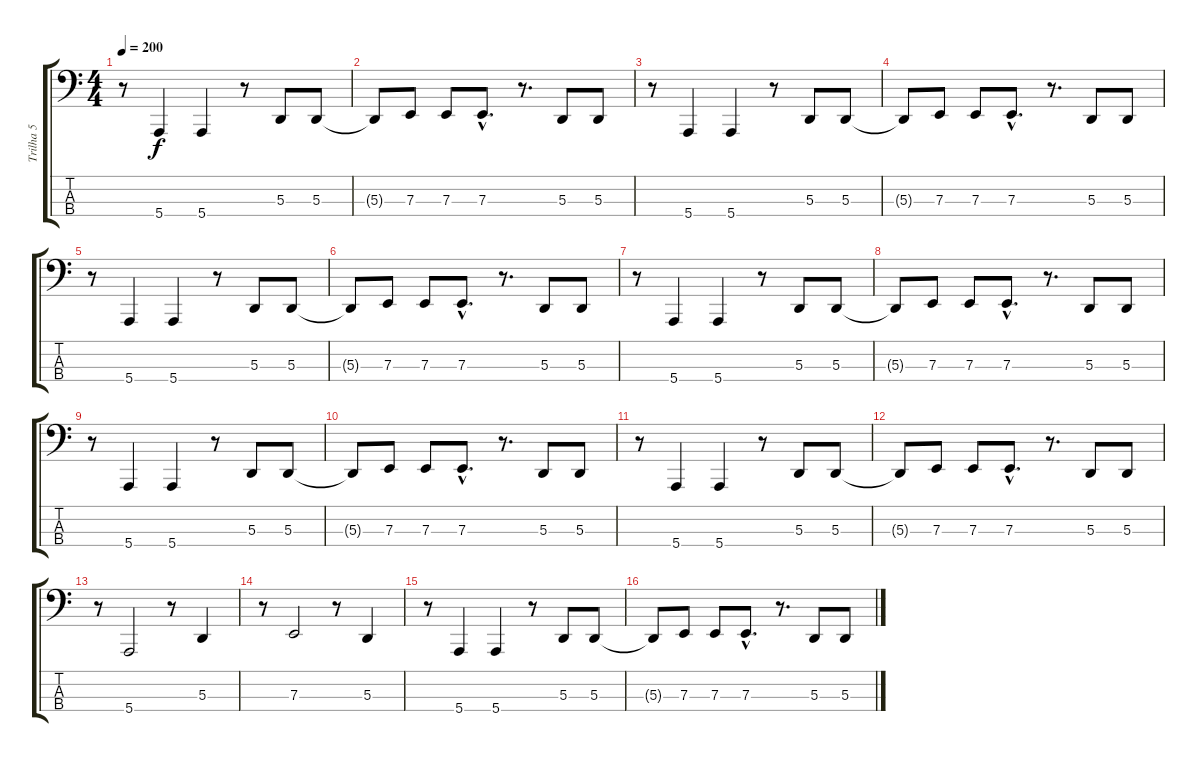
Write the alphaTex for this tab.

\track ("Trilha 5" "Trilha 5") {instrument fx6goblins}
\staff {score tabs}
\tuning (G2 D2 A1 E1) {hide}
\ts (4 4)
\tempo 200
\clef f4
\ks c
r.8{dy f} 5.4.4 5.4.4 r.8 5.3.8 5.3.8 |
5.3{t}.8 7.3.8 7.3.8 7.3{hac}.8{d} r.8{d} 5.3.8 5.3.8 |
r.8 5.4.4 5.4.4 r.8 5.3.8 5.3.8 |
5.3{t}.8 7.3.8 7.3.8 7.3{hac}.8{d} r.8{d} 5.3.8 5.3.8 |
r.8 5.4.4 5.4.4 r.8 5.3.8 5.3.8 |
5.3{t}.8 7.3.8 7.3.8 7.3{hac}.8{d} r.8{d} 5.3.8 5.3.8 |
r.8 5.4.4 5.4.4 r.8 5.3.8 5.3.8 |
5.3{t}.8 7.3.8 7.3.8 7.3{hac}.8{d} r.8{d} 5.3.8 5.3.8 |
r.8 5.4.4 5.4.4 r.8 5.3.8 5.3.8 |
5.3{t}.8 7.3.8 7.3.8 7.3{hac}.8{d} r.8{d} 5.3.8 5.3.8 |
r.8 5.4.4 5.4.4 r.8 5.3.8 5.3.8 |
5.3{t}.8 7.3.8 7.3.8 7.3{hac}.8{d} r.8{d} 5.3.8 5.3.8 |
r.8 5.4.2 r.8 5.3.4 |
r.8 7.3.2 r.8 5.3.4 |
r.8 5.4.4 5.4.4 r.8 5.3.8 5.3.8 |
5.3{t}.8 7.3.8 7.3.8 7.3{hac}.8{d} r.8{d} 5.3.8 5.3.8
